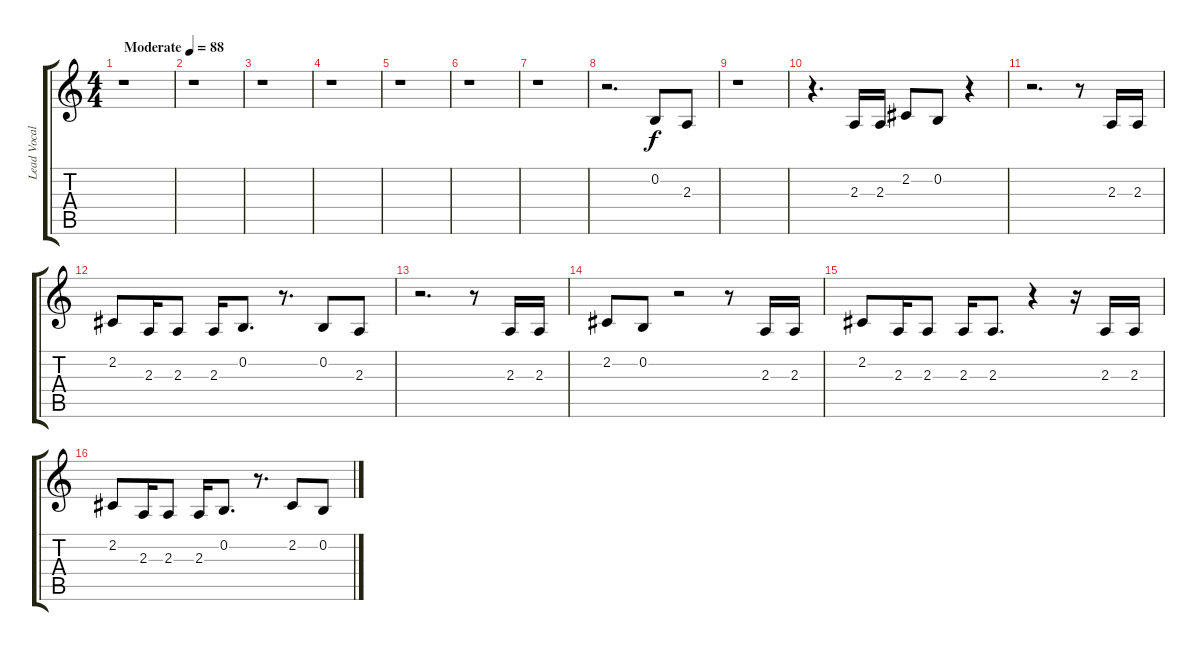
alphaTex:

\track ("Lead Vocals" "Lead Vocal") {instrument trombone}
\staff {score tabs}
\tuning (E4 B3 G3 D3 A2 E2) {hide}
\ts (4 4)
\tempo (88 "Moderate")
\clef g2
\ks c
r.1{dy f instrument trombone} |
r.1 |
r.1 |
r.1 |
r.1 |
r.1 |
r.1 |
r.2{d} 0.2.8 2.3.8 |
r.1 |
r.4{d} 2.3.16 2.3.16 2.2.8 0.2.8 r.4 |
r.2{d} r.8 2.3.16 2.3.16 |
2.2.8 2.3.16 2.3.8 2.3.16 0.2.8{d} r.8{d} 0.2.8 2.3.8 |
r.2{d} r.8 2.3.16 2.3.16 |
2.2.8 0.2.8 r.2 r.8 2.3.16 2.3.16 |
2.2.8 2.3.16 2.3.8 2.3.16 2.3.8{d} r.4 r.16 2.3.16 2.3.16 |
2.2.8 2.3.16 2.3.8 2.3.16 0.2.8{d} r.8{d} 2.2.8 0.2.8
